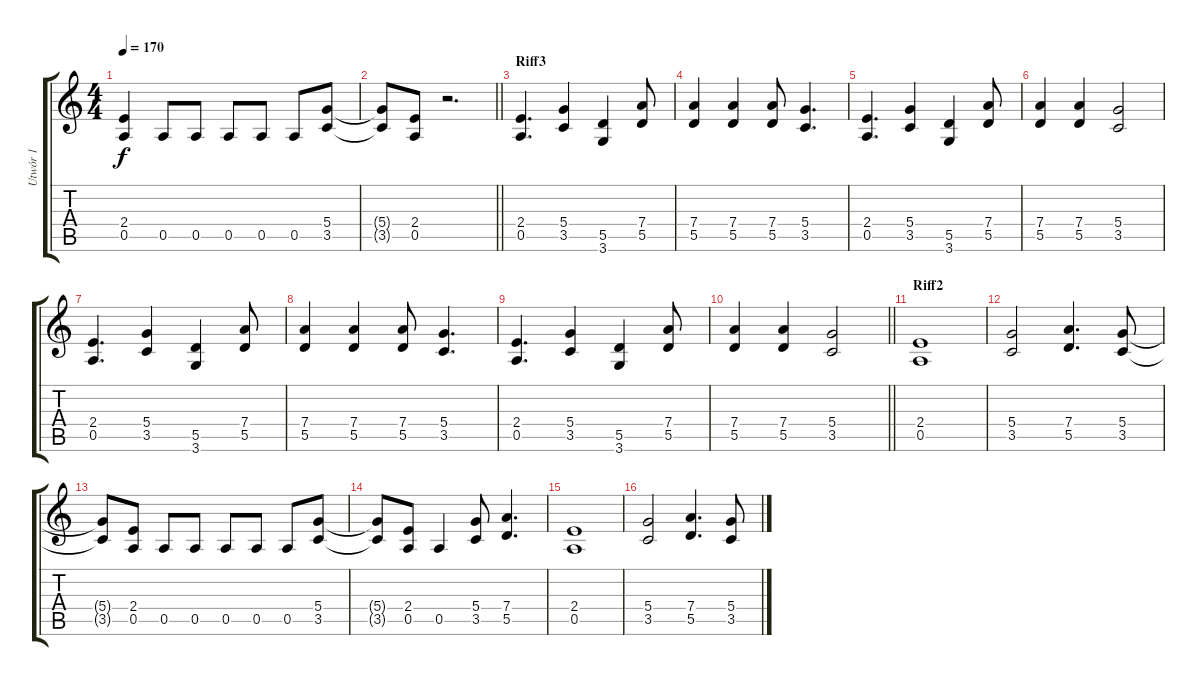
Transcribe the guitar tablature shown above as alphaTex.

\track ("Utwór 1" "Utwór 1") {instrument distortionguitar}
\staff {score tabs}
\tuning (E4 B3 G3 D3 A2 E2) {hide}
\ts (4 4)
\tempo 170
\clef g2
\ks c
(2.4 0.5).4{dy f} 0.5.8 0.5.8 0.5.8 0.5.8 0.5.8 (5.4 3.5).8 |
\barLineRight lightlight
(5.4{t} 3.5{t}).8 (2.4 0.5).8 r.2{d} |
\section ("" "Riff3")
(2.4 0.5).4{d} (5.4 3.5).4 (5.5 3.6).4 (7.4 5.5).8 |
(7.4 5.5).4 (7.4 5.5).4 (7.4 5.5).8 (5.4 3.5).4{d} |
(2.4 0.5).4{d} (5.4 3.5).4 (5.5 3.6).4 (7.4 5.5).8 |
(7.4 5.5).4 (7.4 5.5).4 (5.4 3.5).2 |
(2.4 0.5).4{d} (5.4 3.5).4 (5.5 3.6).4 (7.4 5.5).8 |
(7.4 5.5).4 (7.4 5.5).4 (7.4 5.5).8 (5.4 3.5).4{d} |
(2.4 0.5).4{d} (5.4 3.5).4 (5.5 3.6).4 (7.4 5.5).8 |
\barLineRight lightlight
(7.4 5.5).4 (7.4 5.5).4 (5.4 3.5).2 |
\section ("" "Riff2")
(2.4 0.5).1 |
(5.4 3.5).2 (7.4 5.5).4{d} (5.4 3.5).8 |
(5.4{t} 3.5{t}).8 (2.4 0.5).8 0.5.8 0.5.8 0.5.8 0.5.8 0.5.8 (5.4 3.5).8 |
(5.4{t} 3.5{t}).8 (2.4 0.5).8 0.5.4 (5.4 3.5).8 (7.4 5.5).4{d} |
(2.4 0.5).1 |
(5.4 3.5).2 (7.4 5.5).4{d} (5.4 3.5).8
